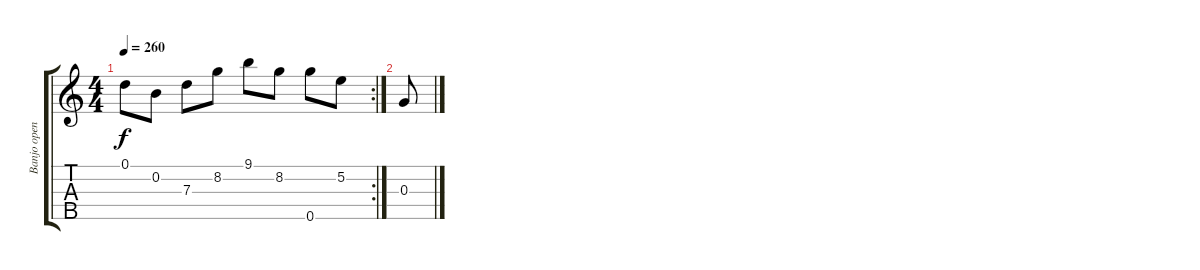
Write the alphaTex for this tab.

\track ("Banjo open G" "Banjo open") {instrument banjo}
\staff {score tabs}
\tuning (D4 B3 G3 D3 G4) {hide}
\displaytranspose 12
\rc 2
\ts (4 4)
\tempo 260
\clef g2
\ks c
0.1.8{dy f} 0.2.8 7.3.8 8.2.8 9.1.8 8.2.8 0.5.8 5.2.8 |
0.3.8
